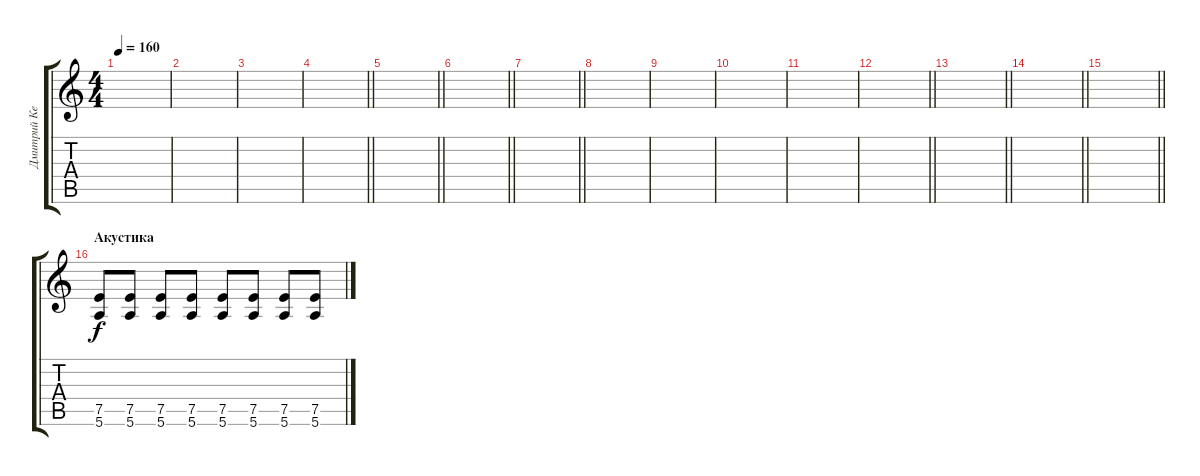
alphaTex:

\track ("Дмитрий Кежватов" "Дмитрий Ке") {instrument distortionguitar}
\staff {score tabs}
\tuning (E4 B3 G3 D3 A2 E2) {hide}
\ts (4 4)
\tempo 160
\clef g2
\ks c
|
|
|
\barLineRight lightlight
|
\barLineRight lightlight
|
\barLineRight lightlight
|
\barLineRight lightlight
|
|
|
|
|
\barLineRight lightlight
|
\barLineRight lightlight
|
\barLineRight lightlight
|
\barLineRight lightlight
|
\section ("" "Акустика")
(7.5 5.6).8 (7.5 5.6).8 (7.5 5.6).8 (7.5 5.6).8 (7.5 5.6).8 (7.5 5.6).8 (7.5 5.6).8 (7.5 5.6).8
